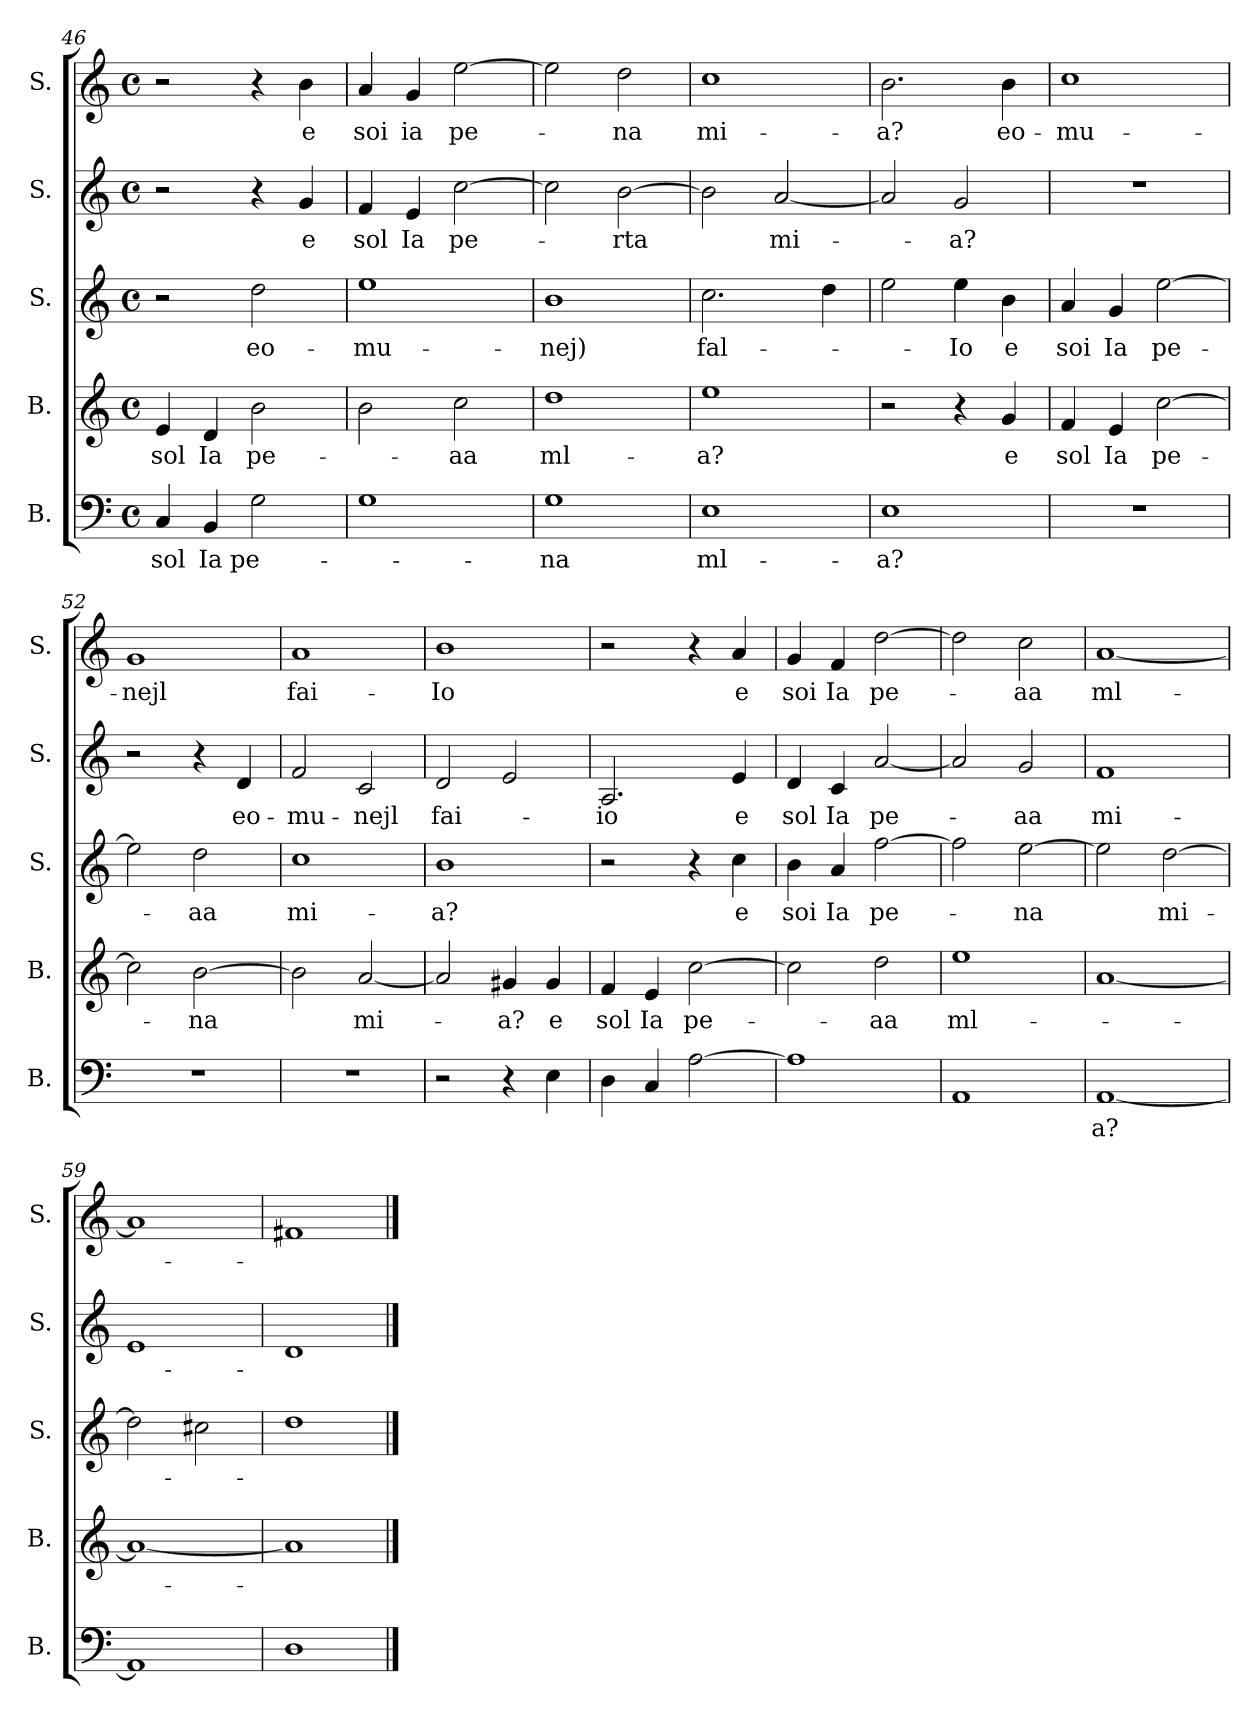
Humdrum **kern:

**kern	**text	**kern	**text	**kern	**text	**kern	**text	**kern	**text
*part5	*part5	*part4	*part4	*part3	*part3	*part2	*part2	*part1	*part1
*staff5	*staff5	*staff4	*staff4	*staff3	*staff3	*staff2	*staff2	*staff1	*staff1
*I"B.	*	*I"B.	*	*I"S.	*	*I"S.	*	*I"S.	*
*I'B.	*	*I'B.	*	*I'S.	*	*I'S.	*	*I'S.	*
*clefF4	*	*clefG2	*	*clefG2	*	*clefG2	*	*clefG2	*
*k[]	*	*k[]	*	*k[]	*	*k[]	*	*k[]	*
*M4/4	*	*M4/4	*	*M4/4	*	*M4/4	*	*M4/4	*
*met(c)	*	*met(c)	*	*met(c)	*	*met(c)	*	*met(c)	*
=46	=46	=46	=46	=46	=46	=46	=46	=46	=46
!	!LO:LY:b	!	!LO:LY:b	!	!	!	!	!	!
4C/	-sol	4e/	-sol	2r	.	2r	.	2r	.
!	!LO:LY:b	!	!LO:LY:b	!	!	!	!	!	!
4BB/	-Ia	4d/	-Ia	.	.	.	.	.	.
!	!LO:LY:b	!	!LO:LY:b	!	!LO:LY:b	!	!	!	!
2G\	-pe-	2b\	-pe-	2dd\	-eo-	4r	.	4r	.
!	!	!	!	!	!	!	!LO:LY:b	!	!LO:LY:b
.	.	.	.	.	.	4g/	-e	4b\	-e
=47	=47	=47	=47	=47	=47	=47	=47	=47	=47
!	!	!	!	!	!LO:LY:b	!	!LO:LY:b	!	!LO:LY:b
1G	.	2b\	.	1ee	-mu-	4f/	-sol	4a/	-soi
!	!	!	!	!	!	!	!LO:LY:b	!	!LO:LY:b
.	.	.	.	.	.	4e/	-Ia	4g/	-ia
!	!	!	!LO:LY:b	!	!	!	!LO:LY:b	!	!LO:LY:b
.	.	2cc\	-aa	.	.	[2cc\	-pe-	[2ee\	-pe-
=48	=48	=48	=48	=48	=48	=48	=48	=48	=48
!	!LO:LY:b	!	!LO:LY:b	!	!LO:LY:b	!	!	!	!
1G	-na	1dd	-ml-	1b	-nej)	2cc\]	.	2ee\]	.
!	!	!	!	!	!	!	!LO:LY:b	!	!LO:LY:b
.	.	.	.	.	.	[2b\	-rta	2dd\	-na
!!LO:PB:g=z
=49	=49	=49	=49	=49	=49	=49	=49	=49	=49
!	!LO:LY:b	!	!LO:LY:b	!	!LO:LY:b	!	!	!	!LO:LY:b
1E	-ml-	1ee	-a?	2.cc\	-fal-	2b\]	.	1cc	-mi-
!	!	!	!	!	!	!	!LO:LY:b	!	!
.	.	.	.	.	.	[2a/	-mi-	.	.
.	.	.	.	4dd\	.	.	.	.	.
=50	=50	=50	=50	=50	=50	=50	=50	=50	=50
!	!LO:LY:b	!	!	!	!	!	!	!	!LO:LY:b
1E	-a?	2r	.	2ee\	.	2a/]	.	2.b\	-a?
!	!	!	!	!	!LO:LY:b	!	!LO:LY:b	!	!
.	.	4r	.	4ee\	-Io	2g/	-a?	.	.
!	!	!	!LO:LY:b	!	!LO:LY:b	!	!	!	!LO:LY:b
.	.	4g/	-e	4b\	-e	.	.	4b\	-eo-
=51	=51	=51	=51	=51	=51	=51	=51	=51	=51
!	!	!	!LO:LY:b	!	!LO:LY:b	!	!	!	!LO:LY:b
1r	.	4f/	-sol	4a/	-soi	1r	.	1cc	-mu-
!	!	!	!LO:LY:b	!	!LO:LY:b	!	!	!	!
.	.	4e/	-Ia	4g/	-Ia	.	.	.	.
!	!	!	!LO:LY:b	!	!LO:LY:b	!	!	!	!
.	.	[2cc\	-pe-	[2ee\	-pe-	.	.	.	.
=52	=52	=52	=52	=52	=52	=52	=52	=52	=52
!	!	!	!	!	!	!	!	!	!LO:LY:b
1r	.	2cc\]	.	2ee\]	.	2r	.	1g	-nejl
!	!	!	!LO:LY:b	!	!LO:LY:b	!	!	!	!
.	.	[2b\	-na	2dd\	-aa	4r	.	.	.
!	!	!	!	!	!	!	!LO:LY:b	!	!
.	.	.	.	.	.	4d/	-eo-	.	.
=53	=53	=53	=53	=53	=53	=53	=53	=53	=53
!	!	!	!	!	!LO:LY:b	!	!LO:LY:b	!	!LO:LY:b
1r	.	2b\]	.	1cc	-mi-	2f/	-mu-	1a	-fai-
!	!	!	!LO:LY:b	!	!	!	!LO:LY:b	!	!
.	.	[2a/	-mi-	.	.	2c/	-nejl	.	.
=54	=54	=54	=54	=54	=54	=54	=54	=54	=54
!	!	!	!	!	!LO:LY:b	!	!LO:LY:b	!	!LO:LY:b
2r	.	2a/]	.	1b	-a?	2d/	-fai-	1b	-Io
!	!	!	!LO:LY:b	!	!	!	!	!	!
4r	.	4g#X/	-a?	.	.	2e/	.	.	.
!	!	!	!LO:LY:b	!	!	!	!	!	!
4E\	.	4g#/	-e	.	.	.	.	.	.
=55	=55	=55	=55	=55	=55	=55	=55	=55	=55
!	!	!	!LO:LY:b	!	!	!	!LO:LY:b	!	!
4D\	.	4f/	-sol	2r	.	2.A/	-io	2r	.
!	!	!	!LO:LY:b	!	!	!	!	!	!
4C/	.	4e/	-Ia	.	.	.	.	.	.
!	!	!	!LO:LY:b	!	!	!	!	!	!
[2A\	.	[2cc\	-pe-	4r	.	.	.	4r	.
!	!	!	!	!	!LO:LY:b	!	!LO:LY:b	!	!LO:LY:b
.	.	.	.	4cc\	-e	4e/	-e	4a/	-e
=56	=56	=56	=56	=56	=56	=56	=56	=56	=56
!	!	!	!	!	!LO:LY:b	!	!LO:LY:b	!	!LO:LY:b
1A]	.	2cc\]	.	4b\	-soi	4d/	-sol	4g/	-soi
!	!	!	!	!	!LO:LY:b	!	!LO:LY:b	!	!LO:LY:b
.	.	.	.	4a/	-Ia	4c/	-Ia	4f/	-Ia
!	!	!	!LO:LY:b	!	!LO:LY:b	!	!LO:LY:b	!	!LO:LY:b
.	.	2dd\	-aa	[2ff\	-pe-	[2a/	-pe-	[2dd\	-pe-
=57	=57	=57	=57	=57	=57	=57	=57	=57	=57
!	!	!	!LO:LY:b	!	!	!	!	!	!
1AA	.	1ee	-ml-	2ff\]	.	2a/]	.	2dd\]	.
!	!	!	!	!	!LO:LY:b	!	!LO:LY:b	!	!LO:LY:b
.	.	.	.	[2ee\	-na	2g/	-aa	2cc\	-aa
=58	=58	=58	=58	=58	=58	=58	=58	=58	=58
!	!LO:LY:b	!	!	!	!	!	!LO:LY:b	!	!LO:LY:b
[1AA	-a?	[1a	.	2ee\]	.	1f	-mi-	[1a	-ml-
!	!	!	!	!	!LO:LY:b	!	!	!	!
.	.	.	.	[2dd\	-mi-	.	.	.	.
=59	=59	=59	=59	=59	=59	=59	=59	=59	=59
1AA]	.	1a_	.	2dd\]	.	1e	.	1a]	.
.	.	.	.	2cc#X\	.	.	.	.	.
=60	=60	=60	=60	=60	=60	=60	=60	=60	=60
1D	.	1a]	.	1dd	.	1d	.	1f#X	.
==	==	==	==	==	==	==	==	==	==
*-	*-	*-	*-	*-	*-	*-	*-	*-	*-
